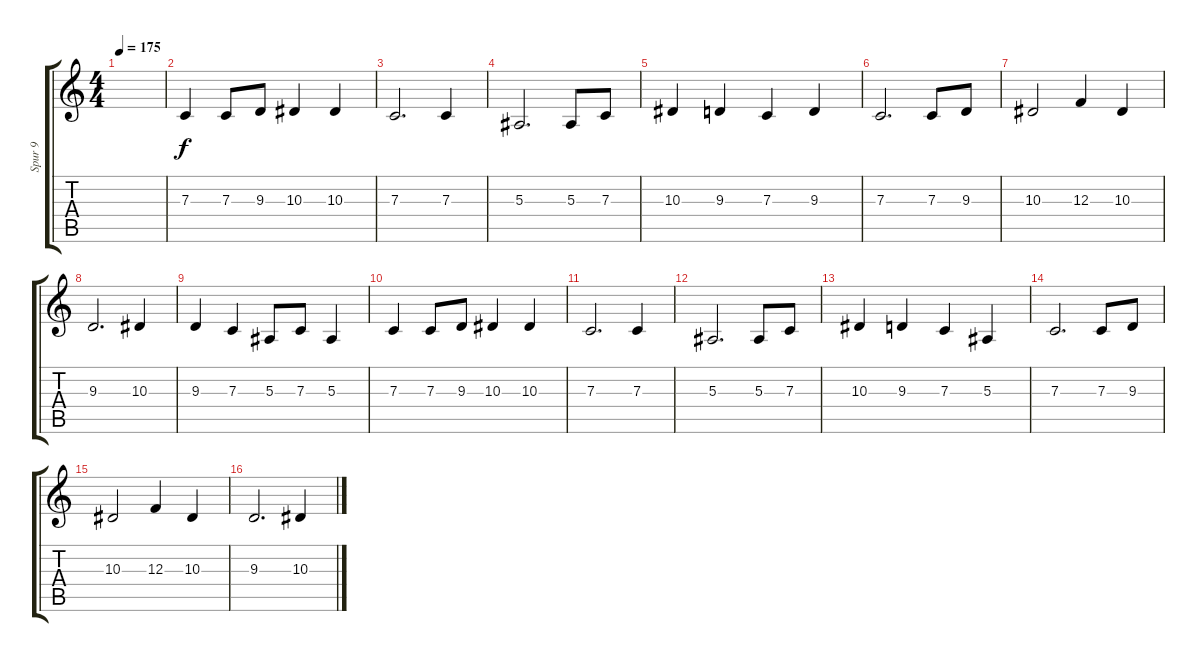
\track ("Spur 9" "Spur 9") {instrument choiraahs}
\staff {score tabs}
\tuning (D4 A3 F3 C3 G2 D2) {hide}
\ts (4 4)
\tempo 175
\clef g2
\ks c
|
7.3.4 7.3.8 9.3.8 10.3.4 10.3.4 |
7.3.2{d} 7.3.4 |
5.3.2{d} 5.3.8 7.3.8 |
10.3.4 9.3.4 7.3.4 9.3.4 |
7.3.2{d} 7.3.8 9.3.8 |
10.3.2 12.3.4 10.3.4 |
9.3.2{d} 10.3.4 |
9.3.4 7.3.4 5.3.8 7.3.8 5.3.4 |
7.3.4 7.3.8 9.3.8 10.3.4 10.3.4 |
7.3.2{d} 7.3.4 |
5.3.2{d} 5.3.8 7.3.8 |
10.3.4 9.3.4 7.3.4 5.3.4 |
7.3.2{d} 7.3.8 9.3.8 |
10.3.2 12.3.4 10.3.4 |
9.3.2{d} 10.3.4
